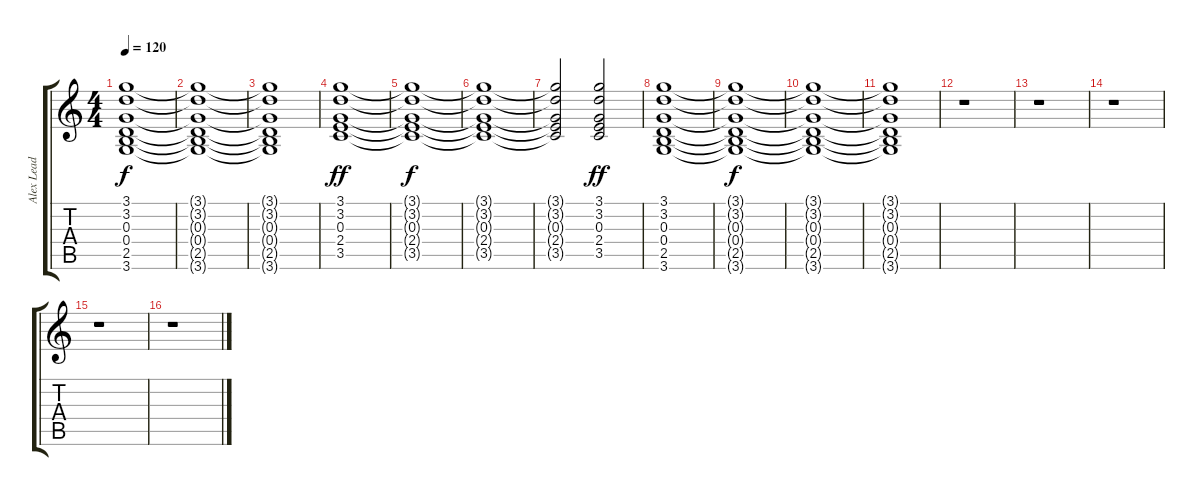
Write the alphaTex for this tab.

\track ("Alex Lead" "Alex Lead") {instrument distortionguitar}
\staff {score tabs}
\tuning (E4 B3 G3 D3 A2 E2) {hide}
\ts (4 4)
\tempo 120
\clef g2
\ks c
(3.1{t} 3.2{t} 0.3{t} 0.4{t} 2.5{t} 3.6{t}).1{dy f} |
(3.1{t} 3.2{t} 0.3{t} 0.4{t} 2.5{t} 3.6{t}).1 |
(3.1{t} 3.2{t} 0.3{t} 0.4{t} 2.5{t} 3.6{t}).1 |
(3.1 3.2 0.3 2.4 3.5).1{dy ff} |
(3.1{t} 3.2{t} 0.3{t} 2.4{t} 3.5{t}).1{dy f} |
(3.1{t} 3.2{t} 0.3{t} 2.4{t} 3.5{t}).1 |
(3.1{t} 3.2{t} 0.3{t} 2.4{t} 3.5{t}).2 (3.1 3.2 0.3 2.4 3.5).2{dy ff} |
(3.1 3.2 0.3 0.4 2.5 3.6).1 |
(3.1{t} 3.2{t} 0.3{t} 0.4{t} 2.5{t} 3.6{t}).1{dy f} |
(3.1{t} 3.2{t} 0.3{t} 0.4{t} 2.5{t} 3.6{t}).1 |
(3.1{t} 3.2{t} 0.3{t} 0.4{t} 2.5{t} 3.6{t}).1 |
r.1 |
r.1 |
r.1 |
r.1 |
r.1
